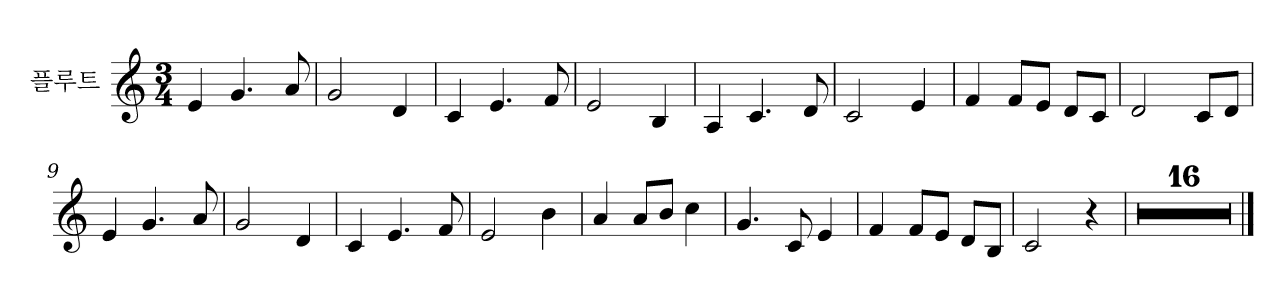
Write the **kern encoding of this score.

**kern
*part1
*staff1
*I"플루트
*clefG2
*k[]
*M3/4
=1
4e/
4.g/
8a/
=2
2g/
4d/
=3
4c/
4.e/
8f/
=4
2e/
4B/
=5
4A/
4.c/
8d/
=6
2c/
4e/
=7
4f/
8f/L
8e/J
8d/L
8c/J
!!LO:LB:g=z
=8
2d/
8c/L
8d/J
=9
4e/
4.g/
8a/
=10
2g/
4d/
=11
4c/
4.e/
8f/
=12
2e/
4b\
=13
4a/
8a/L
8b/J
4cc\
=14
4.g/
8c/
4e/
=15
4f/
8f/L
8e/J
8d/L
8B/J
!!LO:LB:g=z
=16
2c/
4r
=17
2.r
=18
2.r
=19
2.r
=20
2.r
=21
2.r
=22
2.r
=23
2.r
=24
2.r
=25
2.r
=26
2.r
=27
2.r
!!LO:LB:g=z
=28
2.r
=29
2.r
=30
2.r
=31
2.r
=32
2.r
==
*-
